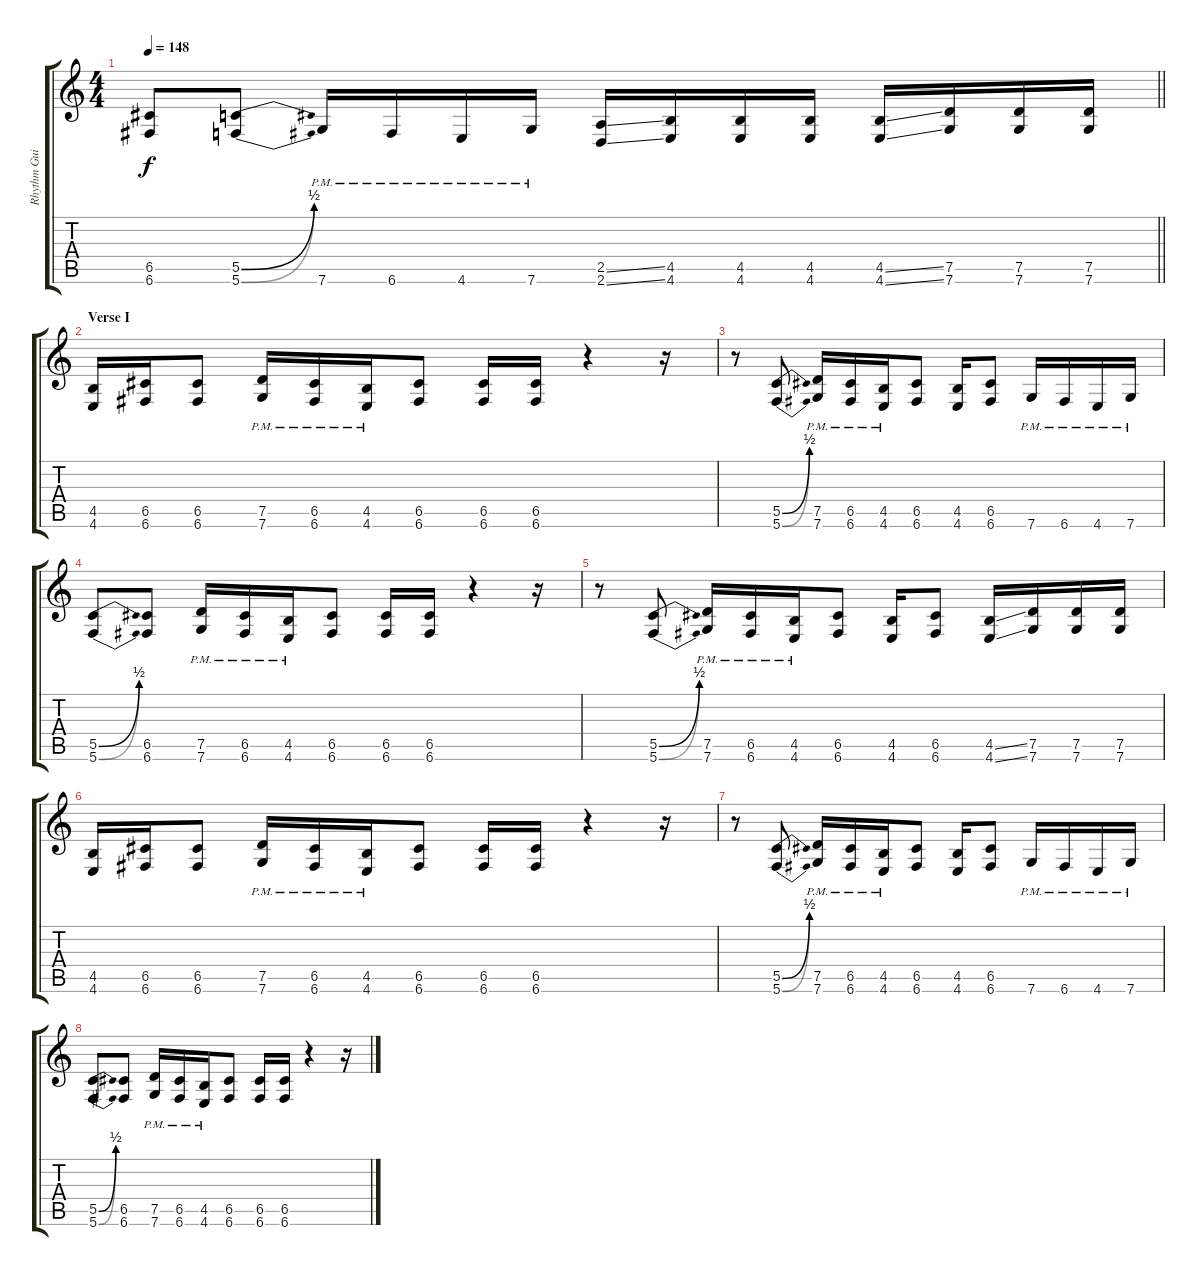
\track ("Rhythm Guitar I" "Rhythm Gui") {instrument distortionguitar}
\staff {score tabs}
\tuning (D4 A3 F3 C3 G2 C2) {hide}
\ts (4 4)
\tempo 148
\clef g2
\barLineRight lightlight
\ks c
(6.5{t} 6.6{t}).8{dy f} (5.5{be (bend 0 0 60 2)} 5.6{be (bend 0 0 60 2)}).8 7.6{pm}.16 6.6{pm}.16 4.6{pm}.16 7.6{pm}.16 (2.5{ss} 2.6{ss}).16 (4.5 4.6).16 (4.5 4.6).16 (4.5 4.6).16 (4.5{ss} 4.6{ss}).16 (7.5 7.6).16 (7.5 7.6).16 (7.5 7.6).16 |
\section ("" "Verse I")
(4.5 4.6).16 (6.5 6.6).16 (6.5 6.6).8 (7.5{pm} 7.6{pm}).16 (6.5{pm} 6.6{pm}).16 (4.5{pm} 4.6{pm}).16 (6.5 6.6).8 (6.5 6.6).16 (6.5 6.6).16 r.4 r.16 |
r.8 (5.5{be (bend 0 0 60 2)} 5.6{be (bend 0 0 60 2)}).8 (7.5{pm} 7.6{pm}).16 (6.5{pm} 6.6{pm}).16 (4.5{pm} 4.6{pm}).16 (6.5 6.6).8 (4.5 4.6).16 (6.5 6.6).8 7.6{pm}.16 6.6{pm}.16 4.6{pm}.16 7.6{pm}.16 |
(5.5{be (bend 0 0 60 2)} 5.6{be (bend 0 0 60 2)}).8 (6.5 6.6).8 (7.5{pm} 7.6{pm}).16 (6.5{pm} 6.6{pm}).16 (4.5{pm} 4.6{pm}).16 (6.5 6.6).8 (6.5 6.6).16 (6.5 6.6).16 r.4 r.16 |
r.8 (5.5{be (bend 0 0 60 2)} 5.6{be (bend 0 0 60 2)}).8 (7.5{pm} 7.6{pm}).16 (6.5{pm} 6.6{pm}).16 (4.5{pm} 4.6{pm}).16 (6.5 6.6).8 (4.5 4.6).16 (6.5 6.6).8 (4.5{ss} 4.6{ss}).16 (7.5 7.6).16 (7.5 7.6).16 (7.5 7.6).16 |
(4.5 4.6).16 (6.5 6.6).16 (6.5 6.6).8 (7.5{pm} 7.6{pm}).16 (6.5{pm} 6.6{pm}).16 (4.5{pm} 4.6{pm}).16 (6.5 6.6).8 (6.5 6.6).16 (6.5 6.6).16 r.4 r.16 |
r.8 (5.5{be (bend 0 0 60 2)} 5.6{be (bend 0 0 60 2)}).8 (7.5{pm} 7.6{pm}).16 (6.5{pm} 6.6{pm}).16 (4.5{pm} 4.6{pm}).16 (6.5 6.6).8 (4.5 4.6).16 (6.5 6.6).8 7.6{pm}.16 6.6{pm}.16 4.6{pm}.16 7.6{pm}.16 |
(5.5{be (bend 0 0 60 2)} 5.6{be (bend 0 0 60 2)}).8 (6.5 6.6).8 (7.5{pm} 7.6{pm}).16 (6.5{pm} 6.6{pm}).16 (4.5{pm} 4.6{pm}).16 (6.5 6.6).8 (6.5 6.6).16 (6.5 6.6).16 r.4 r.16
